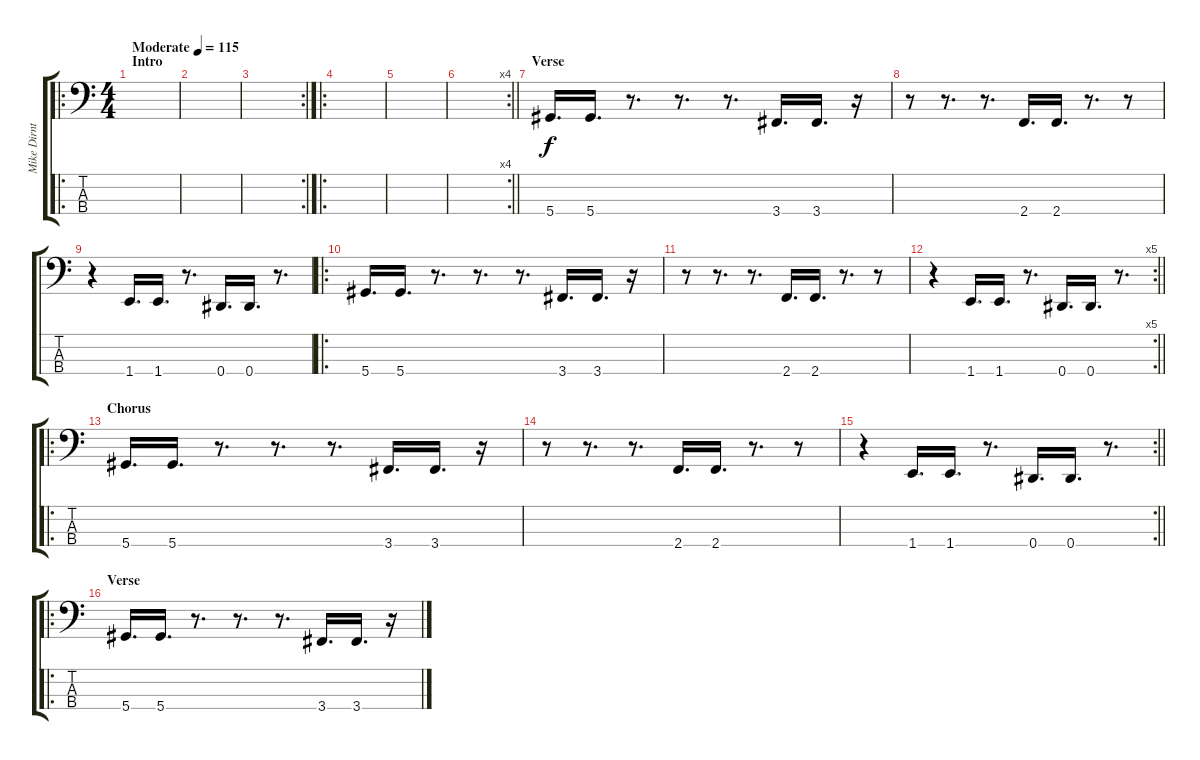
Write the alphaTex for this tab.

\track ("Mike Dirnt" "Mike Dirnt") {instrument electricbasspick}
\staff {score tabs}
\tuning (Gb2 Db2 Ab1 Eb1) {hide}
\ro
\ts (4 4)
\section ("" "Intro")
\tempo (115 "Moderate")
\clef f4
\ks c
|
|
\rc 2
|
\ro
|
|
\rc 4
\barLineRight lightlight
|
\section ("" "Verse")
5.4.16{d} 5.4.16{d} r.8{d} r.8{d} r.8{d} 3.4.16{d} 3.4.16{d} r.16 |
r.8 r.8{d} r.8{d} 2.4.16{d} 2.4.16{d} r.8{d} r.8 |
r.4 1.4.16{d} 1.4.16{d} r.8{d} 0.4.16{d} 0.4.16{d} r.8{d} |
\ro
5.4.16{d} 5.4.16{d} r.8{d} r.8{d} r.8{d} 3.4.16{d} 3.4.16{d} r.16 |
r.8 r.8{d} r.8{d} 2.4.16{d} 2.4.16{d} r.8{d} r.8 |
\rc 5
\barLineRight lightlight
r.4 1.4.16{d} 1.4.16{d} r.8{d} 0.4.16{d} 0.4.16{d} r.8{d} |
\ro
\section ("" "Chorus")
5.4.16{d} 5.4.16{d} r.8{d} r.8{d} r.8{d} 3.4.16{d} 3.4.16{d} r.16 |
r.8 r.8{d} r.8{d} 2.4.16{d} 2.4.16{d} r.8{d} r.8 |
\rc 2
\barLineRight lightlight
r.4 1.4.16{d} 1.4.16{d} r.8{d} 0.4.16{d} 0.4.16{d} r.8{d} |
\ro
\section ("" "Verse")
5.4.16{d} 5.4.16{d} r.8{d} r.8{d} r.8{d} 3.4.16{d} 3.4.16{d} r.16
